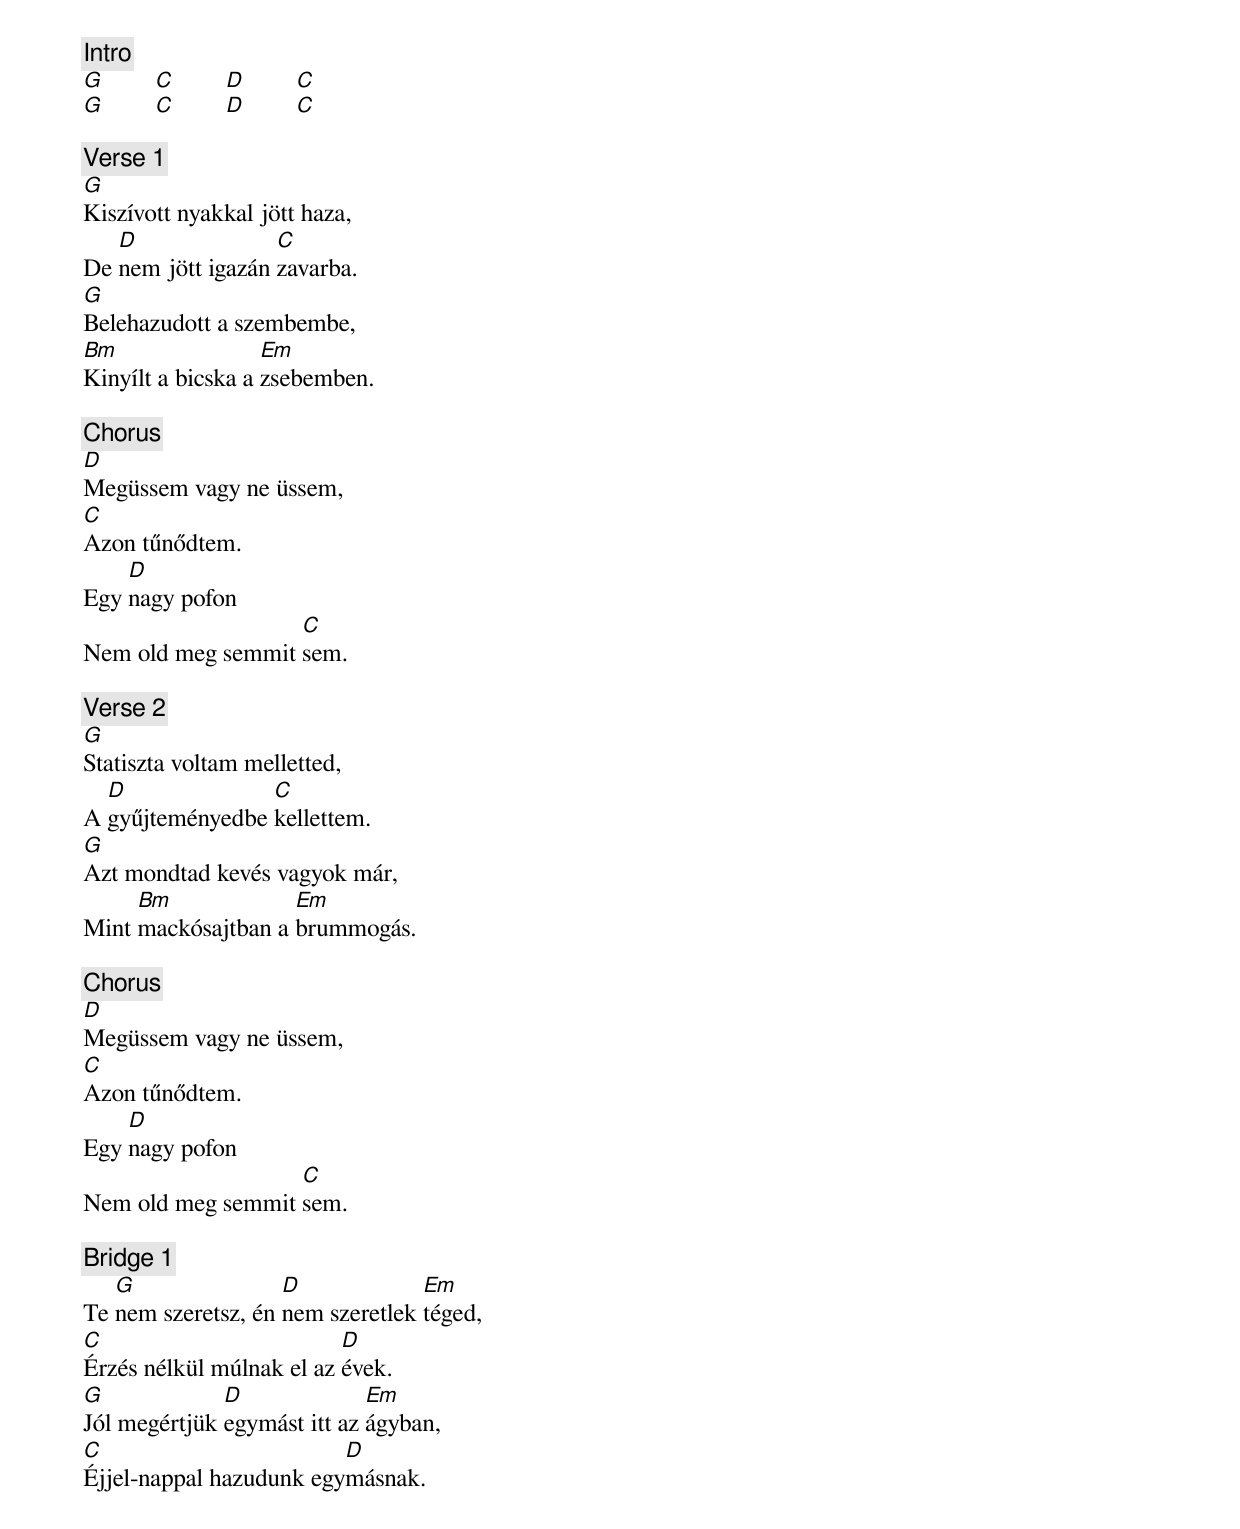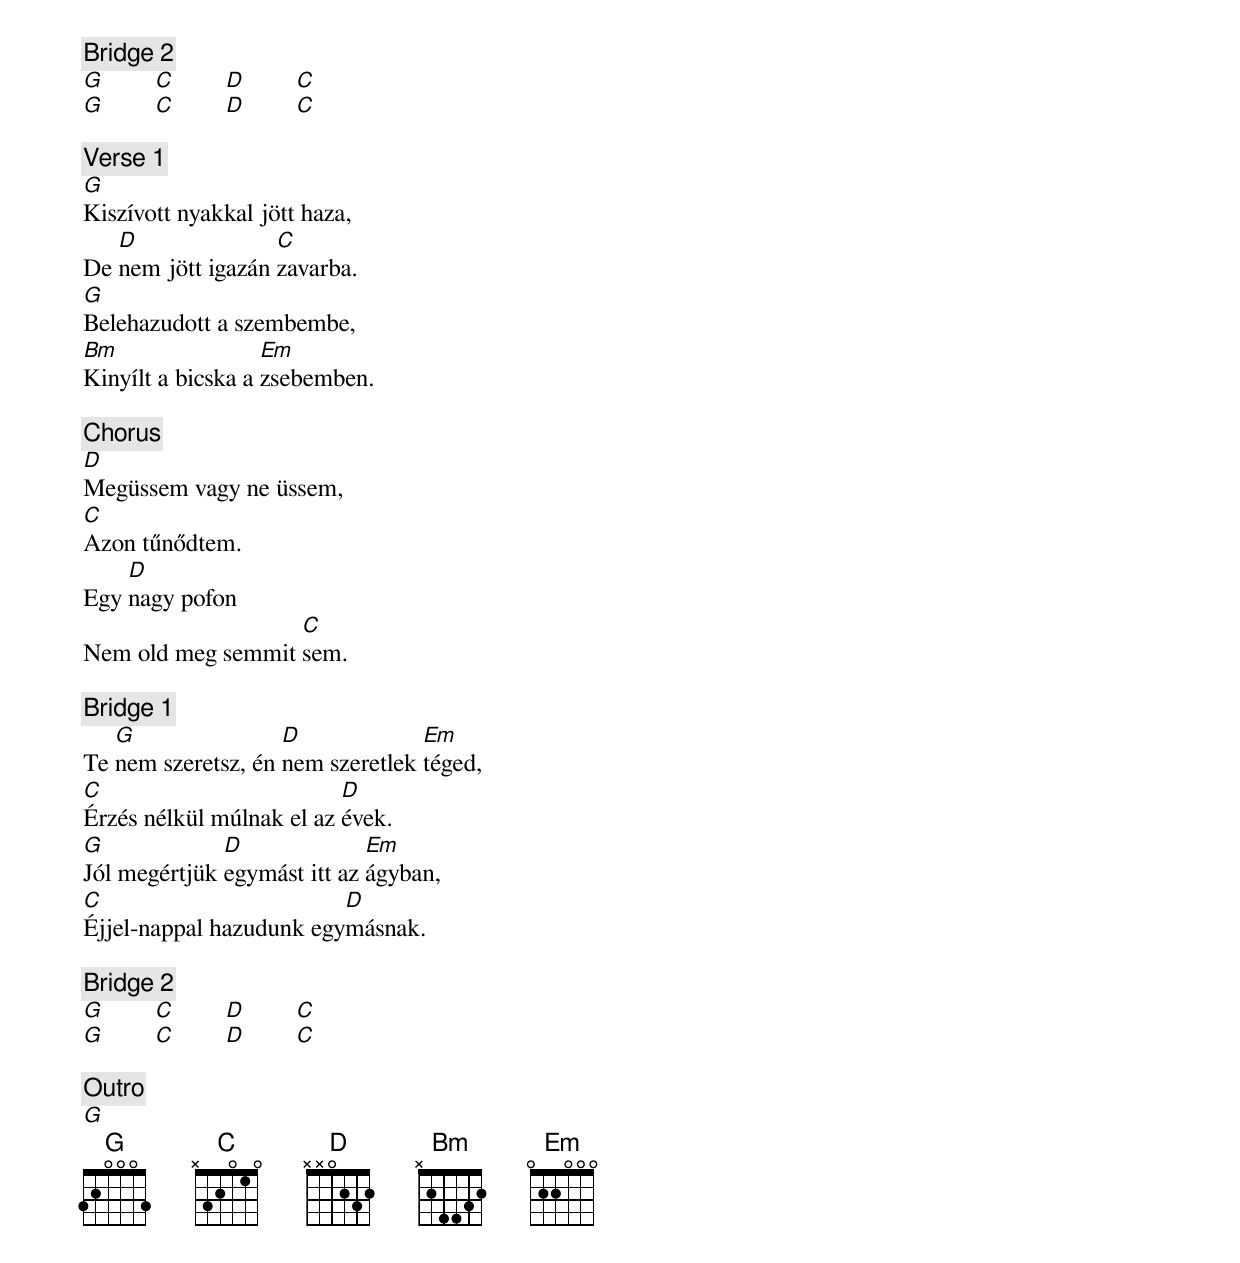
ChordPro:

{c: Intro}
[G]        [C]        [D]        [C]
[G]        [C]        [D]        [C]

{c: Verse 1}
[G]Kiszívott nyakkal jött haza,
De [D]nem jött igazán [C]zavarba.
[G]Belehazudott a szembembe,
[Bm]Kinyílt a bicska a [Em]zsebemben.

{c: Chorus}
[D]Megüssem vagy ne üssem,
[C]Azon tűnődtem.
Egy [D]nagy pofon
Nem old meg semmit [C]sem.

{c: Verse 2}
[G]Statiszta voltam melletted,
A [D]gyűjteményedbe [C]kellettem.
[G]Azt mondtad kevés vagyok már,
Mint [Bm]mackósajtban a [Em]brummogás.

{c: Chorus}
[D]Megüssem vagy ne üssem,
[C]Azon tűnődtem.
Egy [D]nagy pofon
Nem old meg semmit [C]sem.

{c: Bridge 1}
Te [G]nem szeretsz, én [D]nem szeretlek [Em]téged,
[C]Érzés nélkül múlnak el az [D]évek.
[G]Jól megértjük [D]egymást itt az [Em]ágyban,
[C]Éjjel-nappal hazudunk egy[D]másnak.

{c: Bridge 2}
[G]        [C]        [D]        [C]
[G]        [C]        [D]        [C]

{c: Verse 1}
[G]Kiszívott nyakkal jött haza,
De [D]nem jött igazán [C]zavarba.
[G]Belehazudott a szembembe,
[Bm]Kinyílt a bicska a [Em]zsebemben.

{c: Chorus}
[D]Megüssem vagy ne üssem,
[C]Azon tűnődtem.
Egy [D]nagy pofon
Nem old meg semmit [C]sem.

{c: Bridge 1}
Te [G]nem szeretsz, én [D]nem szeretlek [Em]téged,
[C]Érzés nélkül múlnak el az [D]évek.
[G]Jól megértjük [D]egymást itt az [Em]ágyban,
[C]Éjjel-nappal hazudunk egy[D]másnak.

{c: Bridge 2}
[G]        [C]        [D]        [C]
[G]        [C]        [D]        [C]

{c: Outro}
[G]
